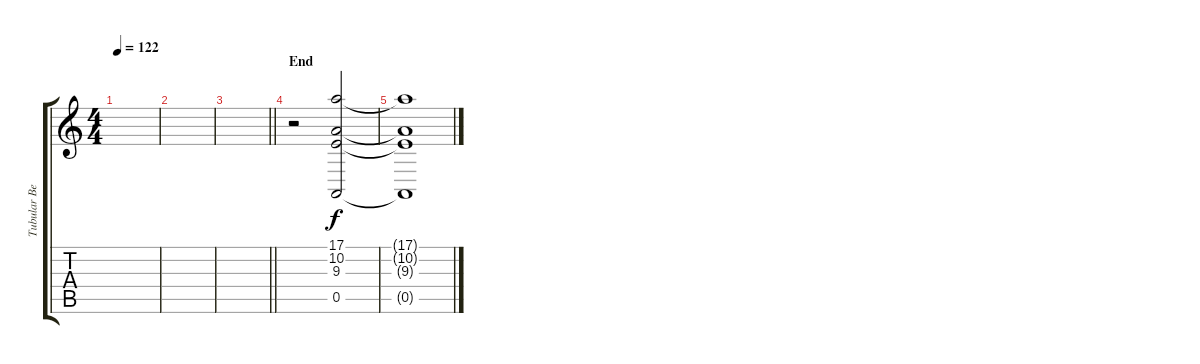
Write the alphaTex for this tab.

\track ("Tubular Bells" "Tubular Be") {instrument tubularbells}
\staff {score tabs}
\tuning (E4 B3 G3 D3 A2 E2) {hide}
\ts (4 4)
\tempo 122
\clef g2
\ks c
|
|
\barLineRight lightlight
|
\section ("" "End")
r.2 (17.1 10.2 9.3 0.5).2 |
(17.1{t} 10.2{t} 9.3{t} 0.5{t}).1
